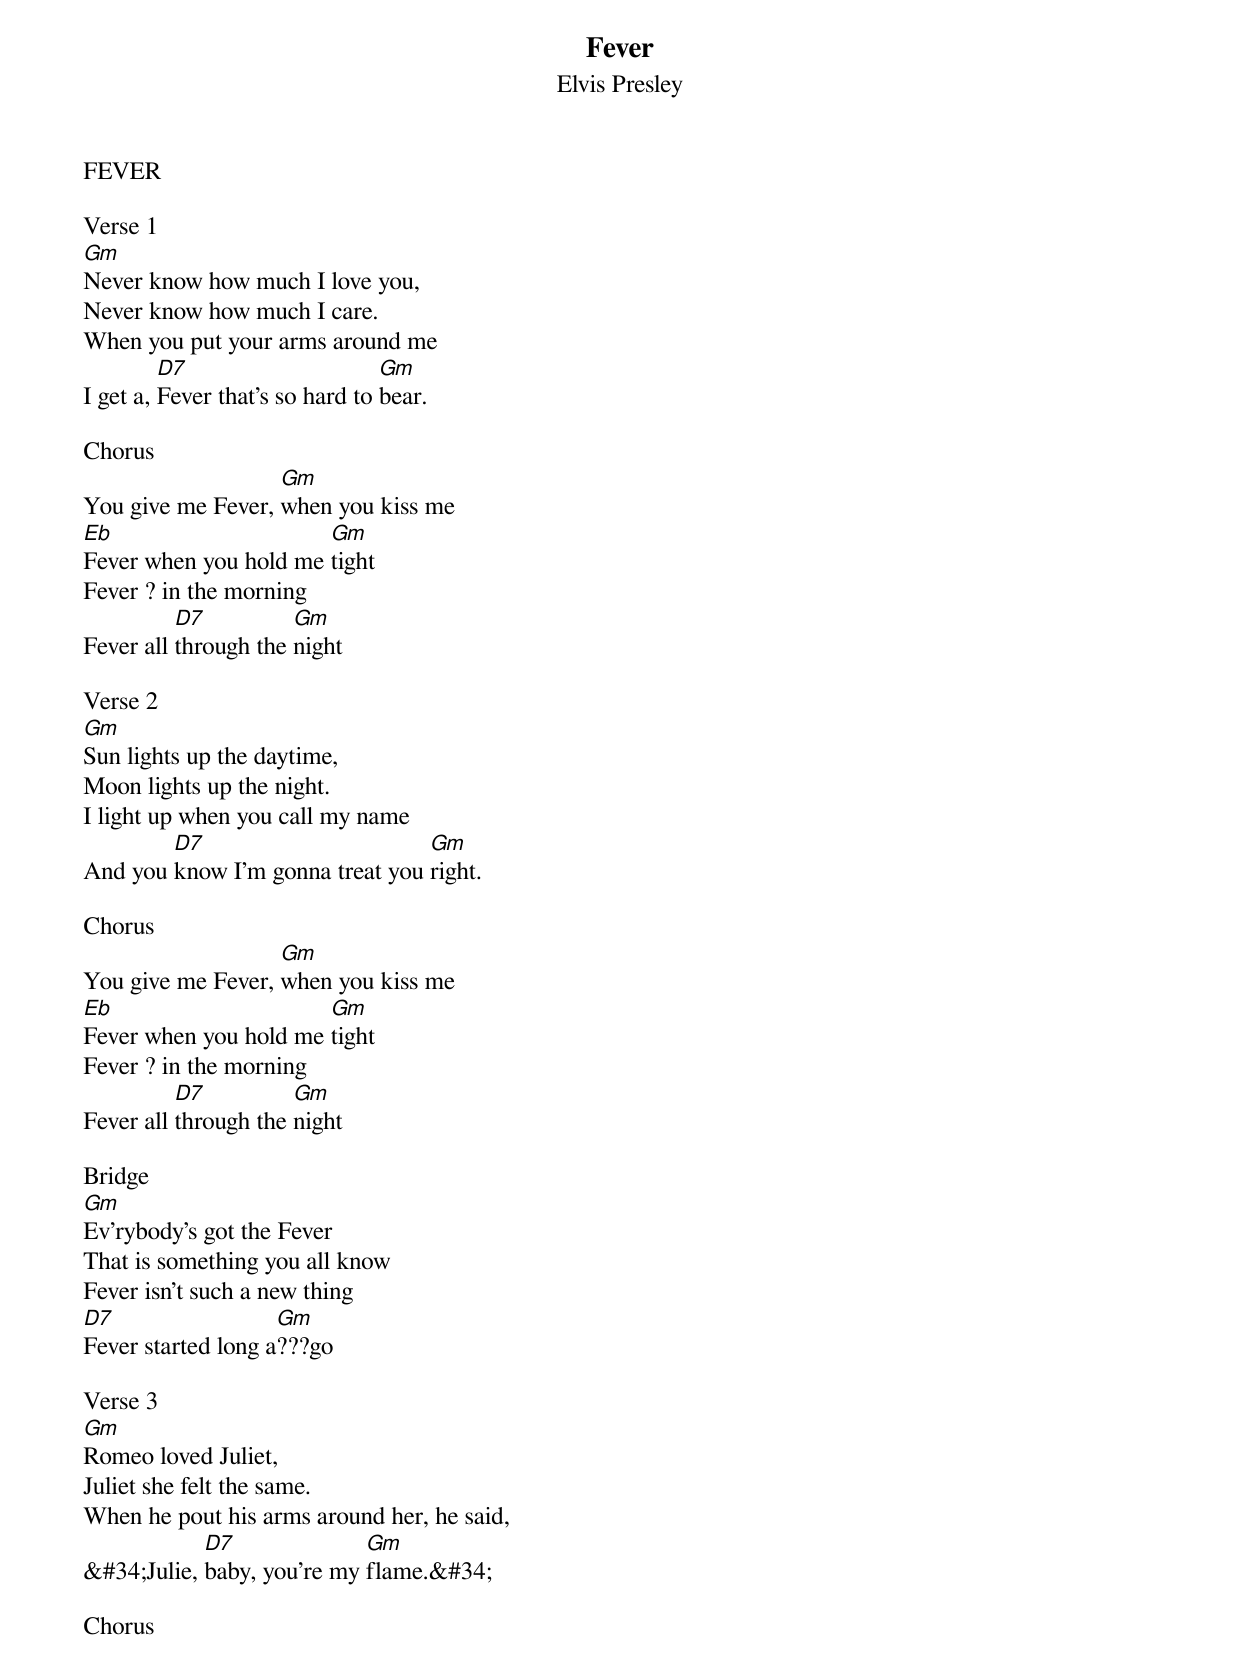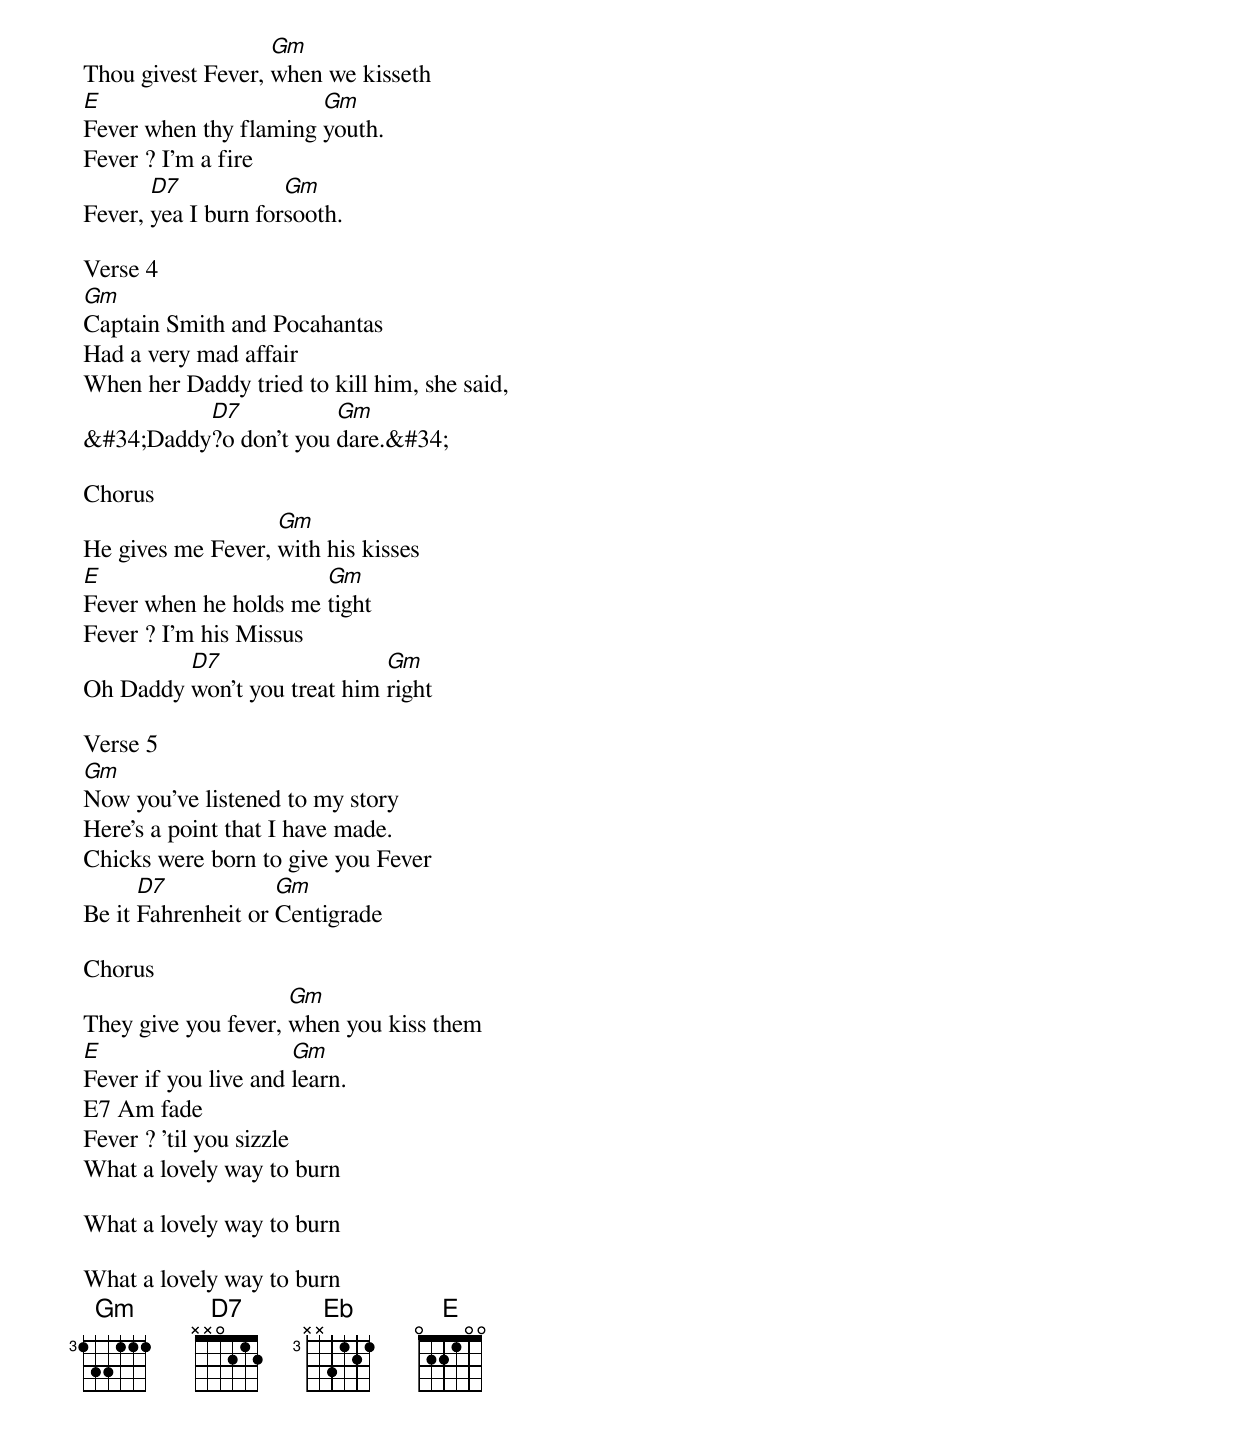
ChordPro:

{t: Fever}
{st: Elvis Presley}
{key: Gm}

FEVER

Verse 1
[Gm]Never know how much I love you,
Never know how much I care.
When you put your arms around me
I get a, [D7]Fever that's so hard to [Gm]bear.

Chorus
You give me Fever, [Gm]when you kiss me
[Eb]Fever when you hold me [Gm]tight
Fever ? in the morning
Fever all [D7]through the [Gm]night

Verse 2
[Gm]Sun lights up the daytime,
Moon lights up the night.
I light up when you call my name
And you [D7]know I'm gonna treat you [Gm]right.

Chorus
You give me Fever, [Gm]when you kiss me
[Eb]Fever when you hold me [Gm]tight
Fever ? in the morning
Fever all [D7]through the [Gm]night

Bridge
[Gm]Ev'rybody's got the Fever
That is something you all know
Fever isn't such a new thing
[D7]Fever started long a[Gm]???go

Verse 3
[Gm]Romeo loved Juliet,
Juliet she felt the same.
When he pout his arms around her, he said,
&#34;Julie, [D7]baby, you're my [Gm]flame.&#34;

Chorus
Thou givest Fever, [Gm]when we kisseth
[E]Fever when thy flaming [Gm]youth.
Fever ? I'm a fire
Fever, [D7]yea I burn for[Gm]sooth.

Verse 4
[Gm]Captain Smith and Pocahantas
Had a very mad affair
When her Daddy tried to kill him, she said,
&#34;Daddy[D7]?o don't you [Gm]dare.&#34;

Chorus
He gives me Fever, [Gm]with his kisses
[E]Fever when he holds me [Gm]tight
Fever ? I'm his Missus
Oh Daddy [D7]won't you treat him [Gm]right

Verse 5
[Gm]Now you've listened to my story
Here's a point that I have made.
Chicks were born to give you Fever
Be it [D7]Fahrenheit or [Gm]Centigrade

Chorus
They give you fever, [Gm]when you kiss them
[E]Fever if you live and [Gm]learn.
E7 Am fade
Fever ? 'til you sizzle
What a lovely way to burn

What a lovely way to burn

What a lovely way to burn
